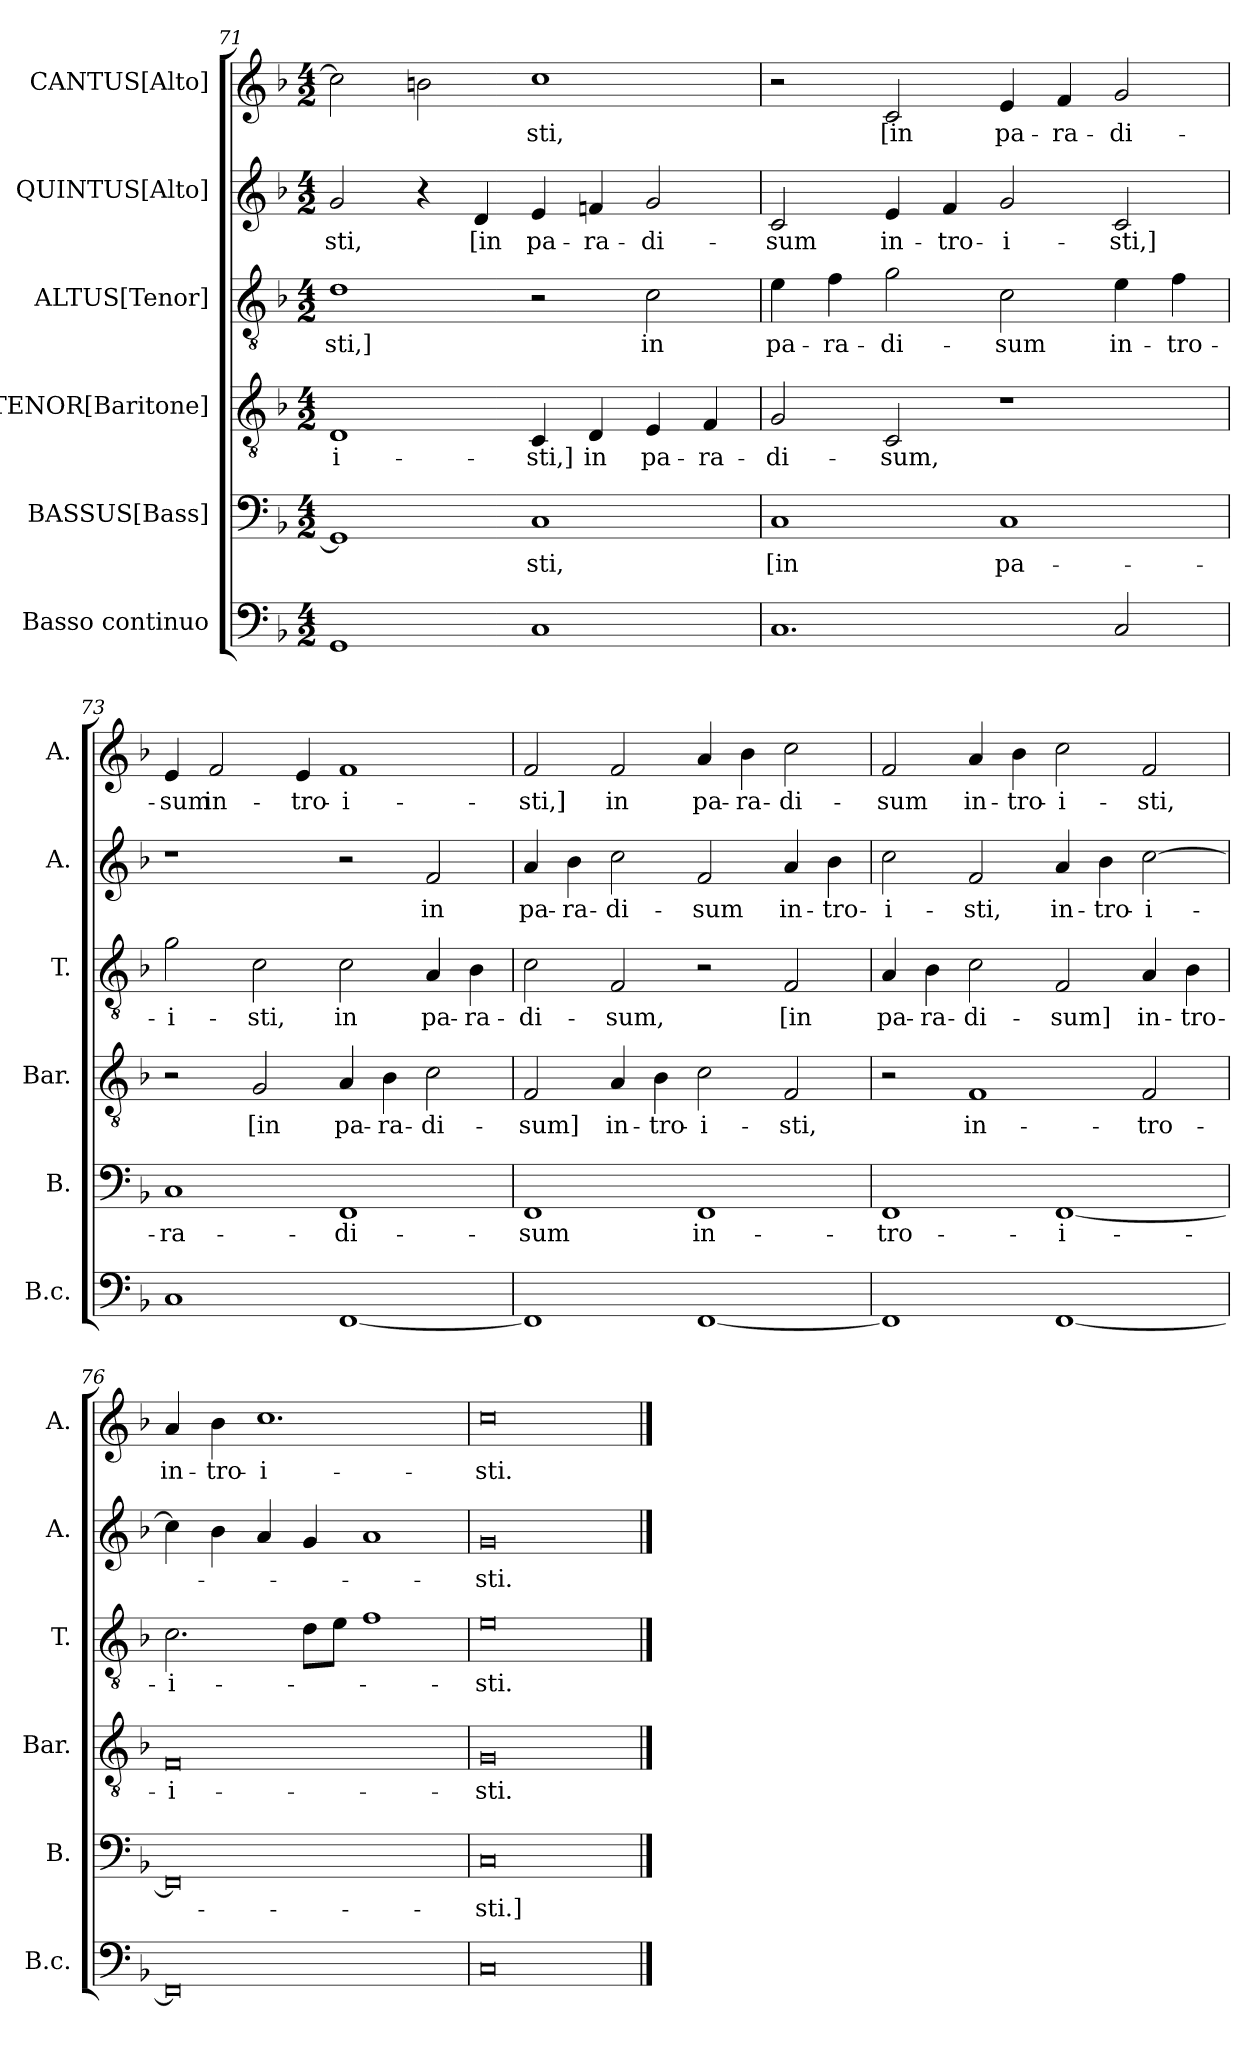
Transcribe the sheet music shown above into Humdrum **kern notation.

**kern	**kern	**text	**kern	**text	**kern	**text	**kern	**text	**kern	**text
*part6	*part5	*part5	*part4	*part4	*part3	*part3	*part2	*part2	*part1	*part1
*staff6	*staff5	*staff5	*staff4	*staff4	*staff3	*staff3	*staff2	*staff2	*staff1	*staff1
*I"Basso continuo	*I"BASSUS[Bass]	*	*I"TENOR[Baritone]	*	*I"ALTUS[Tenor]	*	*I"QUINTUS[Alto]	*	*I"CANTUS[Alto]	*
*I'B.c.	*I'B.	*	*I'Bar.	*	*I'T.	*	*I'A.	*	*I'A.	*
*clefF4	*clefF4	*	*clefGv2	*	*clefGv2	*	*clefG2	*	*clefG2	*
*	*	*	*ITrd7c12	*	*ITrd7c12	*	*	*	*	*
*k[b-]	*k[b-]	*	*k[b-]	*	*k[b-]	*	*k[b-]	*	*k[b-]	*
*F:	*F:	*	*F:	*	*F:	*	*F:	*	*F:	*
*M4/2	*M4/2	*	*M4/2	*	*M4/2	*	*M4/2	*	*M4/2	*
=71	=71	=71	=71	=71	=71	=71	=71	=71	=71	=71
!	!	!	!	!LO:LY:b	!	!LO:LY:b	!	!LO:LY:b	!	!
1GG	1GG]	.	1DD	-i-	1D	-sti,]	2g/	-sti,	2cc\]	.
.	.	.	.	.	.	.	4r	.	2bn\	.
!	!	!	!	!	!	!	!	!LO:LY:b	!	!
.	.	.	.	.	.	.	4d/	[in	.	.
!	!	!LO:LY:b	!	!LO:LY:b	!	!	!	!LO:LY:b	!	!LO:LY:b
1C	1C	-sti,	4CC/	-sti,]	2r	.	4e/	pa-	1cc	-sti,
!	!	!	!	!LO:LY:b	!	!	!	!LO:LY:b	!	!
.	.	.	4DD/	in	.	.	4fn/	-ra-	.	.
!	!	!	!	!LO:LY:b	!	!LO:LY:b	!	!LO:LY:b	!	!
.	.	.	4EE/	pa-	2C\	in	2g/	-di-	.	.
!	!	!	!	!LO:LY:b	!	!	!	!	!	!
.	.	.	4FF/	-ra-	.	.	.	.	.	.
=72	=72	=72	=72	=72	=72	=72	=72	=72	=72	=72
!	!	!LO:LY:b	!	!LO:LY:b	!	!LO:LY:b	!	!LO:LY:b	!	!
1.C	1C	[in	2GG/	-di-	4E\	pa-	2c/	-sum	2r	.
!	!	!	!	!	!	!LO:LY:b	!	!	!	!
.	.	.	.	.	4F\	-ra-	.	.	.	.
!	!	!	!	!LO:LY:b	!	!LO:LY:b	!	!LO:LY:b	!	!LO:LY:b
.	.	.	2CC/	-sum,	2G\	-di-	4e/	in-	2c/	[in
!	!	!	!	!	!	!	!	!LO:LY:b	!	!
.	.	.	.	.	.	.	4f/	-tro-	.	.
!	!	!LO:LY:b	!	!	!	!LO:LY:b	!	!LO:LY:b	!	!LO:LY:b
.	1C	pa-	1r	.	2C\	-sum	2g/	-i-	4e/	pa-
!	!	!	!	!	!	!	!	!	!	!LO:LY:b
.	.	.	.	.	.	.	.	.	4f/	-ra-
!	!	!	!	!	!	!LO:LY:b	!	!LO:LY:b	!	!LO:LY:b
2C/	.	.	.	.	4E\	in-	2c/	-sti,]	2g/	-di-
!	!	!	!	!	!	!LO:LY:b	!	!	!	!
.	.	.	.	.	4F\	-tro-	.	.	.	.
!!LO:LB:g=z
=73	=73	=73	=73	=73	=73	=73	=73	=73	=73	=73
!	!	!LO:LY:b	!	!	!	!LO:LY:b	!	!	!	!LO:LY:b
1C	1C	-ra-	2r	.	2G\	-i-	1r	.	4e/	-sum
!	!	!	!	!	!	!	!	!	!	!LO:LY:b
.	.	.	.	.	.	.	.	.	2f/	in-
!	!	!	!	!LO:LY:b	!	!LO:LY:b	!	!	!	!
.	.	.	2GG/	[in	2C\	-sti,	.	.	.	.
!	!	!	!	!	!	!	!	!	!	!LO:LY:b
.	.	.	.	.	.	.	.	.	4e/	-tro-
!	!	!LO:LY:b	!	!LO:LY:b	!	!LO:LY:b	!	!	!	!LO:LY:b
[<1FF	1FF	-di-	4AA/	pa-	2C\	in	2r	.	1f	-i-
!	!	!	!	!LO:LY:b	!	!	!	!	!	!
.	.	.	4BB-\	-ra-	.	.	.	.	.	.
!	!	!	!	!LO:LY:b	!	!LO:LY:b	!	!LO:LY:b	!	!
.	.	.	2C\	-di-	4AA/	pa-	2f/	in	.	.
!	!	!	!	!	!	!LO:LY:b	!	!	!	!
.	.	.	.	.	4BB-\	-ra-	.	.	.	.
=74	=74	=74	=74	=74	=74	=74	=74	=74	=74	=74
!	!	!LO:LY:b	!	!LO:LY:b	!	!LO:LY:b	!	!LO:LY:b	!	!LO:LY:b
1FF]	1FF	-sum	2FF/	-sum]	2C\	-di-	4a/	pa-	2f/	-sti,]
!	!	!	!	!	!	!	!	!LO:LY:b	!	!
.	.	.	.	.	.	.	4b-\	-ra-	.	.
!	!	!	!	!LO:LY:b	!	!LO:LY:b	!	!LO:LY:b	!	!LO:LY:b
.	.	.	4AA/	in-	2FF/	-sum,	2cc\	-di-	2f/	in
!	!	!	!	!LO:LY:b	!	!	!	!	!	!
.	.	.	4BB-\	-tro-	.	.	.	.	.	.
!	!	!LO:LY:b	!	!LO:LY:b	!	!	!	!LO:LY:b	!	!LO:LY:b
[<1FF	1FF	in-	2C\	-i-	2r	.	2f/	-sum	4a/	pa-
!	!	!	!	!	!	!	!	!	!	!LO:LY:b
.	.	.	.	.	.	.	.	.	4b-\	-ra-
!	!	!	!	!LO:LY:b	!	!LO:LY:b	!	!LO:LY:b	!	!LO:LY:b
.	.	.	2FF/	-sti,	2FF/	[in	4a/	in-	2cc\	-di-
!	!	!	!	!	!	!	!	!LO:LY:b	!	!
.	.	.	.	.	.	.	4b-\	-tro-	.	.
=75	=75	=75	=75	=75	=75	=75	=75	=75	=75	=75
!	!	!LO:LY:b	!	!	!	!LO:LY:b	!	!LO:LY:b	!	!LO:LY:b
1FF]	1FF	-tro-	2r	.	4AA/	pa-	2cc\	-i-	2f/	-sum
!	!	!	!	!	!	!LO:LY:b	!	!	!	!
.	.	.	.	.	4BB-\	-ra-	.	.	.	.
!	!	!	!	!LO:LY:b	!	!LO:LY:b	!	!LO:LY:b	!	!LO:LY:b
.	.	.	1FF	in-	2C\	-di-	2f/	-sti,	4a/	in-
!	!	!	!	!	!	!	!	!	!	!LO:LY:b
.	.	.	.	.	.	.	.	.	4b-\	-tro-
!	!	!LO:LY:b	!	!	!	!LO:LY:b	!	!LO:LY:b	!	!LO:LY:b
[<1FF	[<1FF	-i-	.	.	2FF/	-sum]	4a/	in-	2cc\	-i-
!	!	!	!	!	!	!	!	!LO:LY:b	!	!
.	.	.	.	.	.	.	4b-\	-tro-	.	.
!	!	!	!	!LO:LY:b	!	!LO:LY:b	!	!LO:LY:b	!	!LO:LY:b
.	.	.	2FF/	-tro-	4AA/	in-	[>2cc\	-i-	2f/	-sti,
!	!	!	!	!	!	!LO:LY:b	!	!	!	!
.	.	.	.	.	4BB-\	-tro-	.	.	.	.
=76	=76	=76	=76	=76	=76	=76	=76	=76	=76	=76
!	!	!	!	!LO:LY:b	!	!LO:LY:b	!	!	!	!LO:LY:b
0FF]	0FF]	.	0FF	-i-	2.C\	-i-	4cc\]	.	4a/	in-
!	!	!	!	!	!	!	!	!	!	!LO:LY:b
.	.	.	.	.	.	.	4b-\	.	4b-\	-tro-
!	!	!	!	!	!	!	!	!	!	!LO:LY:b
.	.	.	.	.	.	.	4a/	.	1.cc	-i-
.	.	.	.	.	8D\L	.	4g/	.	.	.
.	.	.	.	.	8E\J	.	.	.	.	.
.	.	.	.	.	1F	.	1a	.	.	.
=77	=77	=77	=77	=77	=77	=77	=77	=77	=77	=77
!	!	!LO:LY:b	!	!LO:LY:b	!	!LO:LY:b	!	!LO:LY:b	!	!LO:LY:b
0C	0C	-sti.]	0GG	-sti.	0E	-sti.	0g	-sti.	0cc	-sti.
==	==	==	==	==	==	==	==	==	==	==
*-	*-	*-	*-	*-	*-	*-	*-	*-	*-	*-
